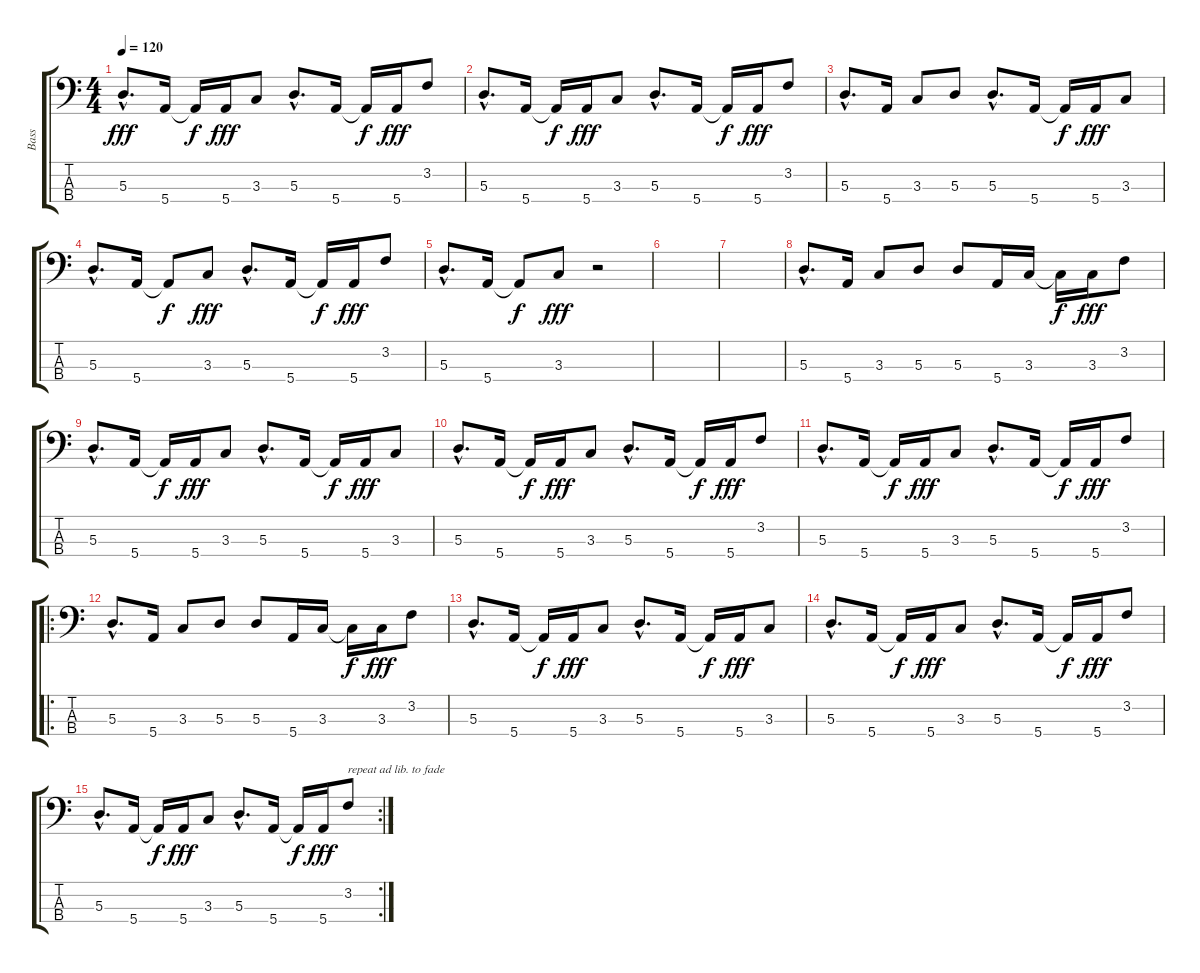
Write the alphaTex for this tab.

\track ("Bass" "Bass") {instrument electricbassfinger}
\staff {score tabs}
\tuning (G2 D2 A1 E1) {hide}
\ts (4 4)
\tempo 120
\clef f4
\ks c
5.3{hac}.8{d dy fff} 5.4.16 5.4{t}.16{dy f} 5.4.16{dy fff} 3.3.8 5.3{hac}.8{d} 5.4.16 5.4{t}.16{dy f} 5.4.16{dy fff} 3.2.8 |
5.3{hac}.8{d} 5.4.16 5.4{t}.16{dy f} 5.4.16{dy fff} 3.3.8 5.3{hac}.8{d} 5.4.16 5.4{t}.16{dy f} 5.4.16{dy fff} 3.2.8 |
5.3{hac}.8{d} 5.4.16 3.3.8 5.3.8 5.3{hac}.8{d} 5.4.16 5.4{t}.16{dy f} 5.4.16{dy fff} 3.3.8 |
5.3{hac}.8{d} 5.4.16 5.4{t}.8{dy f} 3.3.8{dy fff} 5.3{hac}.8{d} 5.4.16 5.4{t}.16{dy f} 5.4.16{dy fff} 3.2.8 |
5.3{hac}.8{d} 5.4.16 5.4{t}.8{dy f} 3.3.8{dy fff} r.2 |
|
|
5.3{hac}.8{d} 5.4.16 3.3.8 5.3.8 5.3.8 5.4.16 3.3.16 3.3{t}.16{dy f} 3.3.16{dy fff} 3.2.8 |
5.3{hac}.8{d} 5.4.16 5.4{t}.16{dy f} 5.4.16{dy fff} 3.3.8 5.3{hac}.8{d} 5.4.16 5.4{t}.16{dy f} 5.4.16{dy fff} 3.3.8 |
5.3{hac}.8{d} 5.4.16 5.4{t}.16{dy f} 5.4.16{dy fff} 3.3.8 5.3{hac}.8{d} 5.4.16 5.4{t}.16{dy f} 5.4.16{dy fff} 3.2.8 |
5.3{hac}.8{d} 5.4.16 5.4{t}.16{dy f} 5.4.16{dy fff} 3.3.8 5.3{hac}.8{d} 5.4.16 5.4{t}.16{dy f} 5.4.16{dy fff} 3.2.8 |
\ro
5.3{hac}.8{d} 5.4.16 3.3.8 5.3.8 5.3.8 5.4.16 3.3.16 3.3{t}.16{dy f} 3.3.16{dy fff} 3.2.8 |
5.3{hac}.8{d} 5.4.16 5.4{t}.16{dy f} 5.4.16{dy fff} 3.3.8 5.3{hac}.8{d} 5.4.16 5.4{t}.16{dy f} 5.4.16{dy fff} 3.3.8 |
5.3{hac}.8{d} 5.4.16 5.4{t}.16{dy f} 5.4.16{dy fff} 3.3.8 5.3{hac}.8{d} 5.4.16 5.4{t}.16{dy f} 5.4.16{dy fff} 3.2.8 |
\rc 2
5.3{hac}.8{d} 5.4.16 5.4{t}.16{dy f} 5.4.16{dy fff} 3.3.8 5.3{hac}.8{d} 5.4.16 5.4{t}.16{dy f} 5.4.16{dy fff} 3.2.8{txt "repeat ad lib. to fade"}
